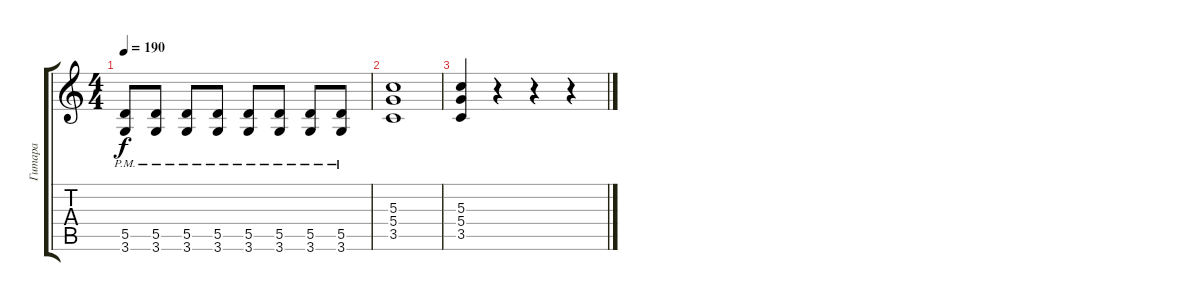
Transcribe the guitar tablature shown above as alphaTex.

\track ("Гитара" "Гитара") {instrument distortionguitar}
\staff {score tabs}
\tuning (E4 B3 G3 D3 A2 E2) {hide}
\ts (4 4)
\tempo 190
\clef g2
\ks c
(5.5{pm} 3.6{pm}).8{dy f} (5.5{pm} 3.6{pm}).8 (5.5{pm} 3.6{pm}).8 (5.5{pm} 3.6{pm}).8 (5.5{pm} 3.6{pm}).8 (5.5{pm} 3.6{pm}).8 (5.5{pm} 3.6{pm}).8 (5.5{pm} 3.6{pm}).8 |
(5.3 5.4 3.5).1 |
(5.3 5.4 3.5).4 r.4 r.4 r.4
